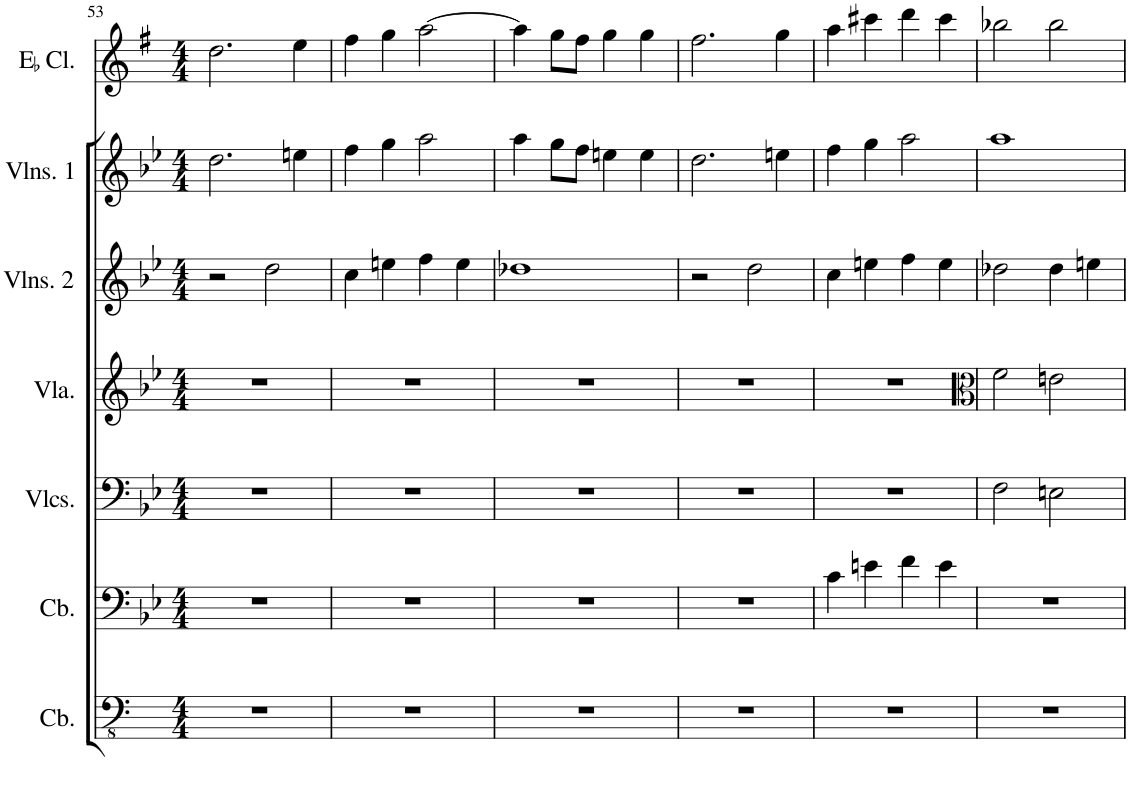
**kern	**kern	**kern	**kern	**kern	**kern	**kern
*part7	*part6	*part5	*part4	*part3	*part2	*part1
*staff7	*staff6	*staff5	*staff4	*staff3	*staff2	*staff1
*I"Contrabass	*I"Contrabass	*I"Violoncellos	*I"Viola	*I"Violins 2	*I"Violins 1	*I"E Clarinet
*I'Cb.	*I'Cb.	*I'Vlcs.	*I'Vla.	*I'Vlns. 2	*I'Vlns. 1	*
!!LO:PB:g=z
*clefFv4	*clefF4	*clefF4	*clefG2	*clefG2	*clefG2	*clefG2
*Trd7c12	*Trd7c12	*	*	*	*	*Trd-2c-3
*k[]	*k[b-e-]	*k[b-e-]	*k[b-e-]	*k[b-e-]	*k[b-e-]	*k[f#]
*M4/4	*M4/4	*M4/4	*M4/4	*M4/4	*M4/4	*M4/4
=53	=53	=53	=53	=53	=53	=53
1r	1r	1r	1r	2r	2.dd\	2.dd\
.	.	.	.	2dd\	.	.
.	.	.	.	.	4een\	4ee\
=54	=54	=54	=54	=54	=54	=54
1r	1r	1r	1r	4cc\	4ff\	4ff#\
.	.	.	.	4een\	4gg\	4gg\
.	.	.	.	4ff\	2aa\	[2aa\
.	.	.	.	4ee\	.	.
=55	=55	=55	=55	=55	=55	=55
1r	1r	1r	1r	1dd-X	4aa\	4aa\]
.	.	.	.	.	8gg\L	8gg\L
.	.	.	.	.	8ff\J	8ff#\J
.	.	.	.	.	4een\	4gg\
.	.	.	.	.	4ee\	4gg\
=56	=56	=56	=56	=56	=56	=56
1r	1r	1r	1r	2r	2.dd\	2.ff#\
.	.	.	.	2dd\	.	.
.	.	.	.	.	4een\	4gg\
=57	=57	=57	=57	=57	=57	=57
1r	4c\	1r	1r	4cc\	4ff\	4aa\
.	4en\	.	.	4een\	4gg\	4ccc#X\
.	4f\	.	.	4ff\	2aa\	4ddd\
.	4e\	.	.	4ee\	.	4ccc#\
=58	=58	=58	=58	=58	=58	=58
*	*	*	*clefC3	*	*	*
1r	1r	2F\	2f\	2dd-X\	1aa	2bb-X\
.	.	2En\	2en\	4dd-\	.	2bb-\
.	.	.	.	4een\	.	.
=	=	=	=	=	=	=
*-	*-	*-	*-	*-	*-	*-
